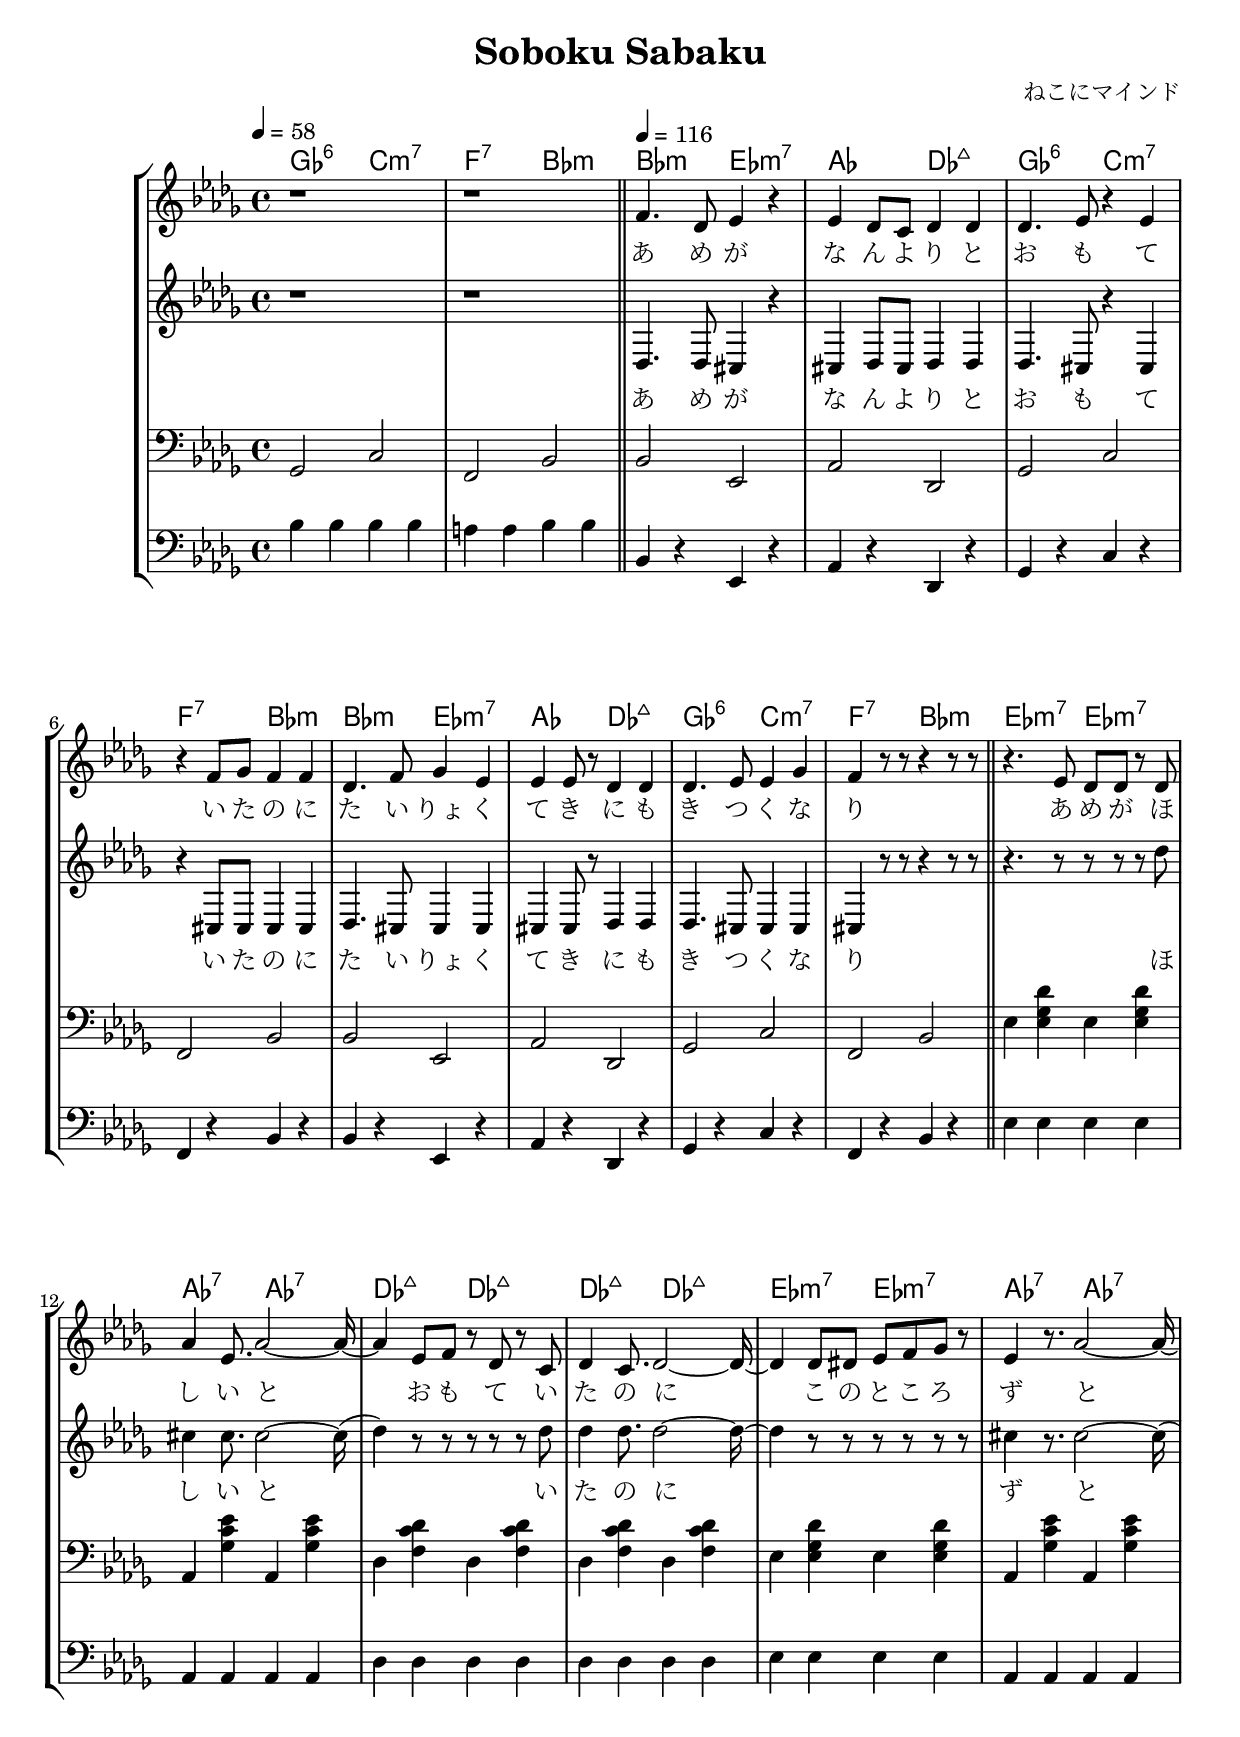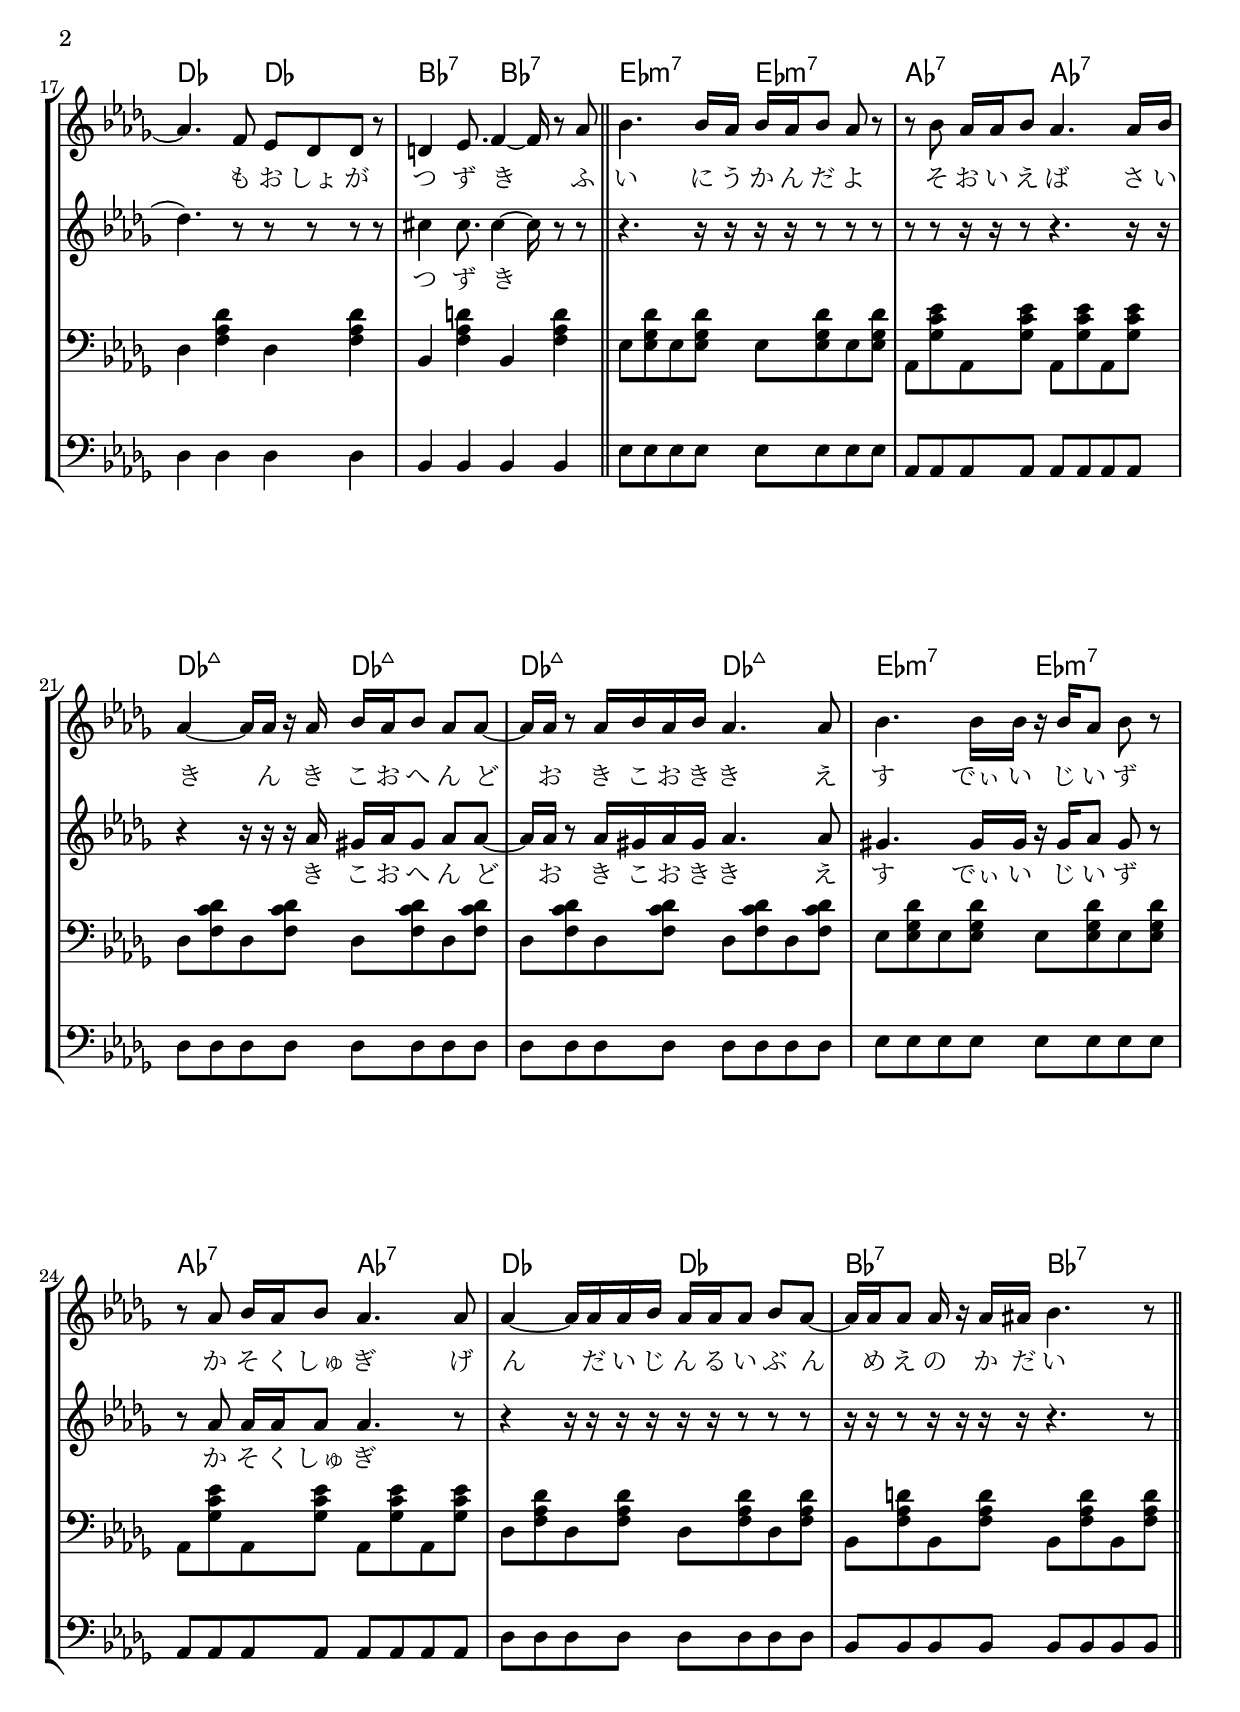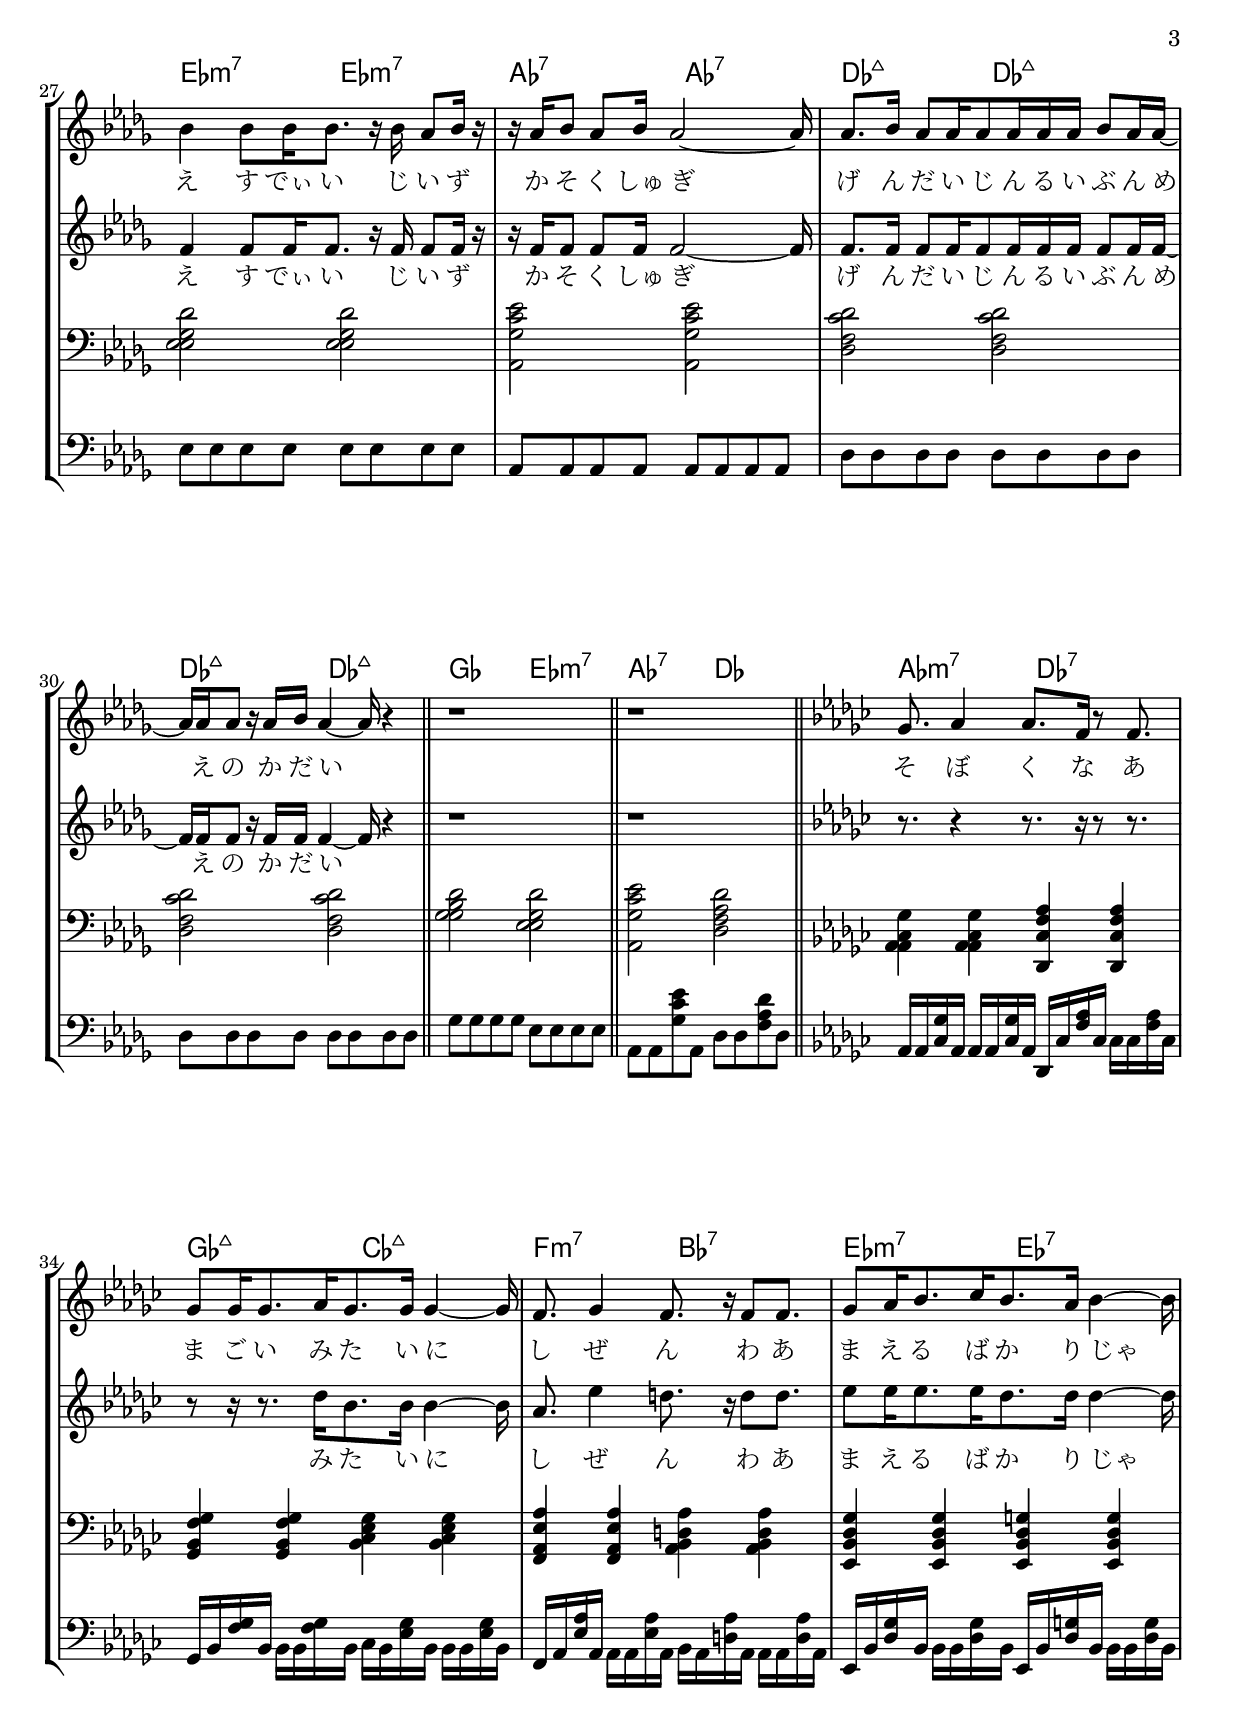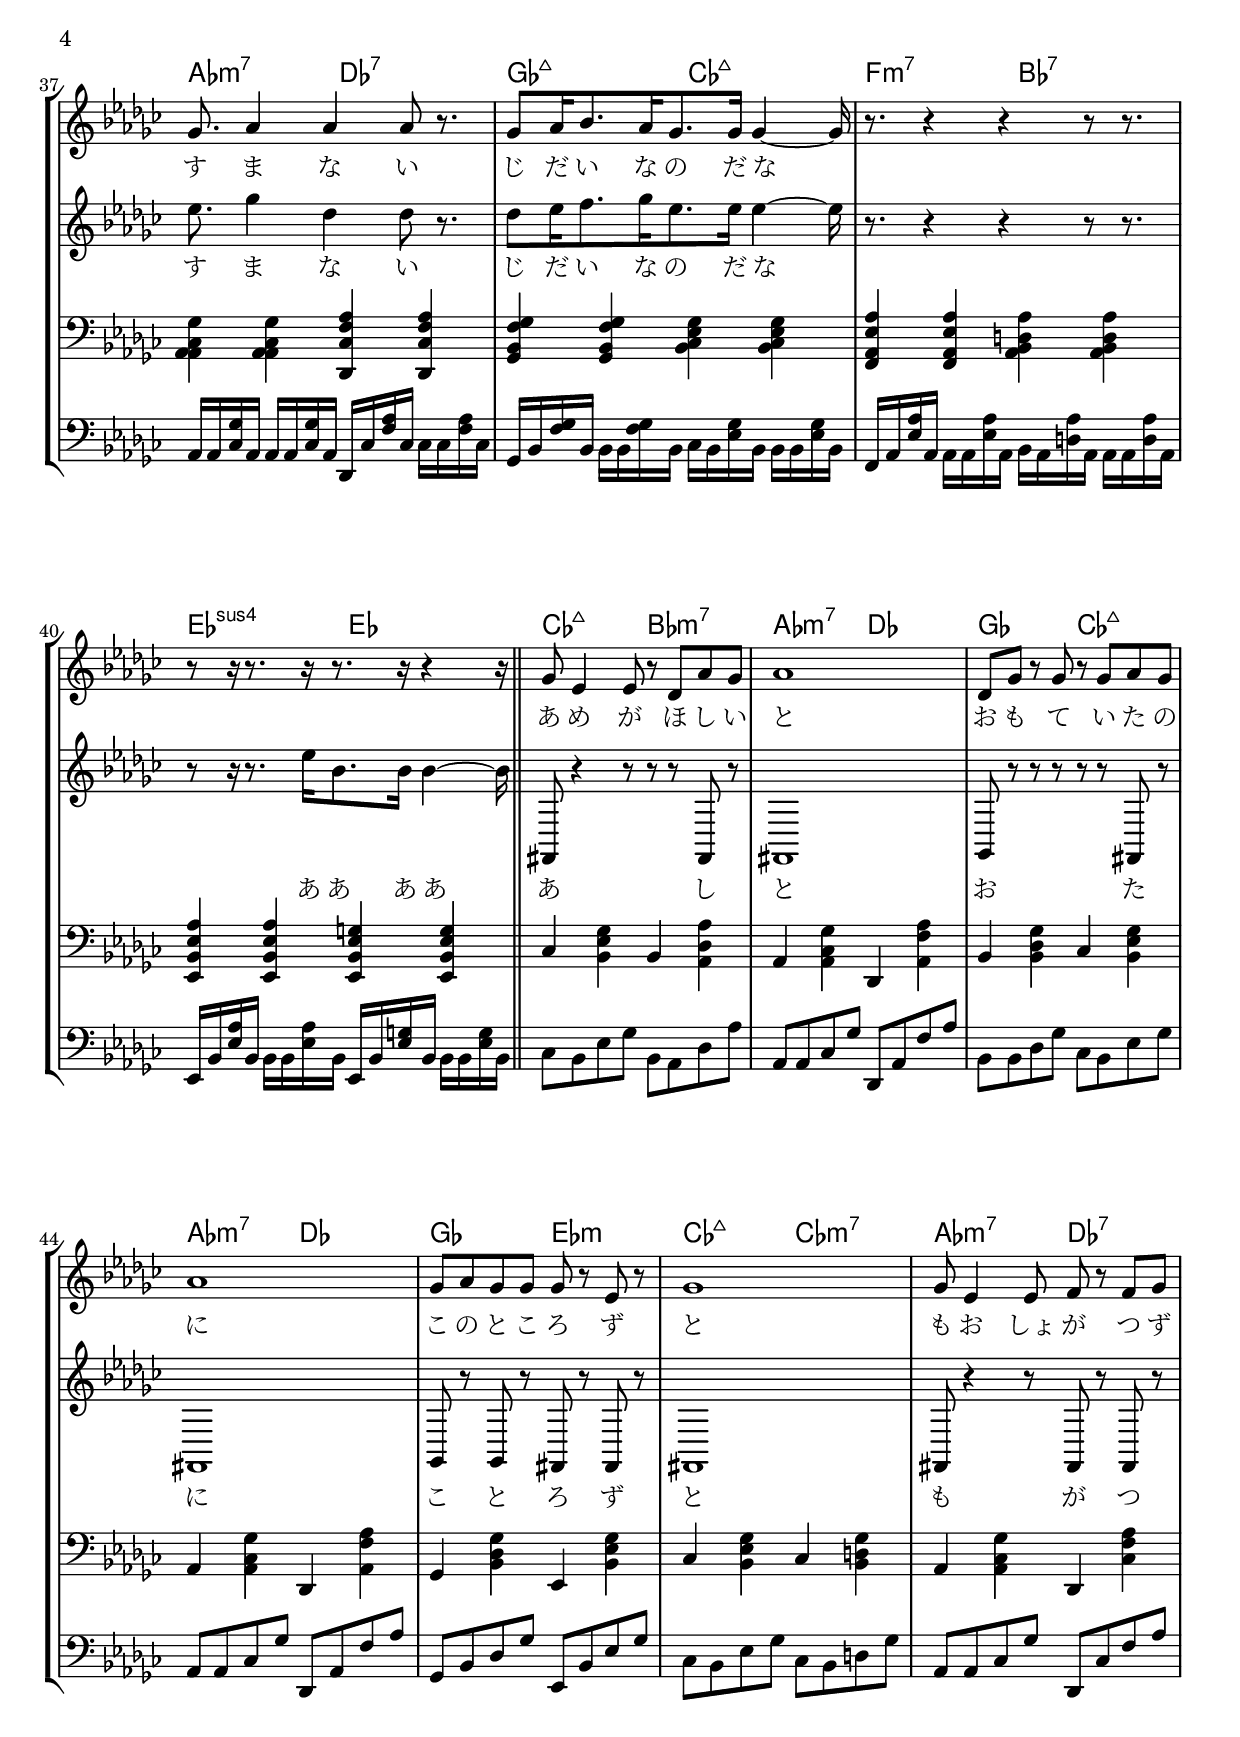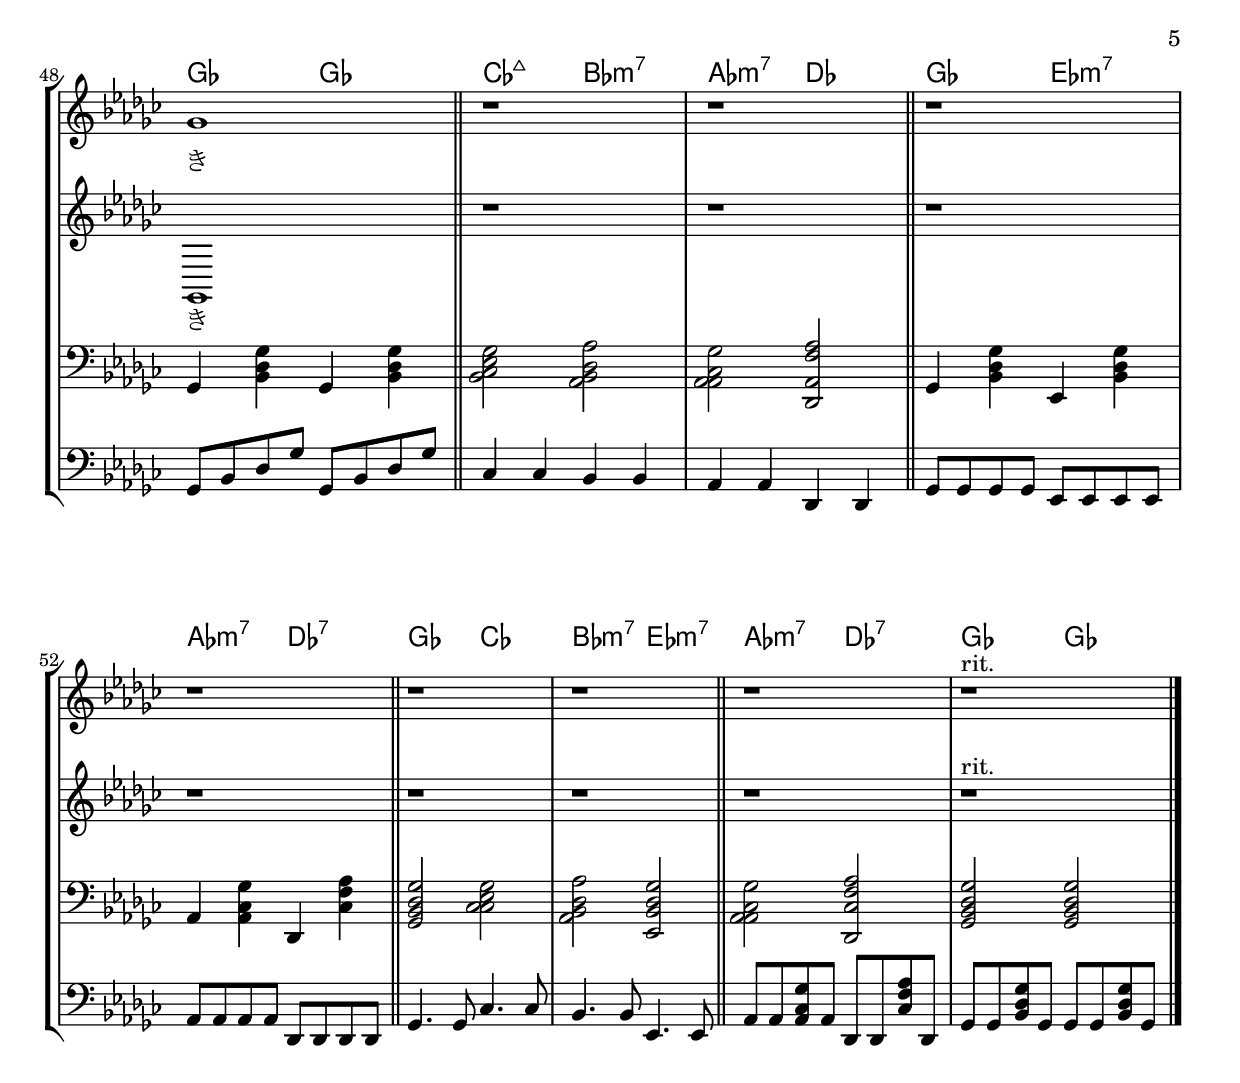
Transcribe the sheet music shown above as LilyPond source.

\version "2.12.1"

\header {
	title = \markup {"Soboku Sabaku"}
	composer = \markup \center-column {ねこにマインド}
}

harmony = \chordmode {
	ges2:6 c:m7 f:7 bes:m 

	bes:m es:min7 as des:maj7 ges:6 c:m7 f:7 bes:m bes:m es:min7 as des:maj7 ges:6 c:m7 f:7 bes:m 

	es:min7 es:min7 as:7 as:7 des:maj7 des:maj7 des:maj7 des:maj7 es:min7 es:min7 as:7 as:7 des des bes:7 bes:7 

	es:min7 es:min7 as:7 as:7 des:maj7 des:maj7 des:maj7 des:maj7 es:min7 es:min7 as:7 as:7 des des bes:7 bes:7 

	es:min7 es:min7 as:7 as:7 des:maj7 des:maj7 des:maj7 des:maj7 

	ges es:min7 

	as:7 des 

	as:min7 des:7 ges:maj7 ces:maj7 f:m7 bes:7 es:min7 es:7 as:min7 des:7 ges:maj7 ces:maj7 f:m7 bes:7 es:sus4 es 

	ces:maj7 bes:min7 as:min7 des ges ces:maj7 as:min7 des ges es:m ces:maj7 ces:min7 as:min7 des:7 ges ges 

	ces:maj7 bes:min7 as:min7 des 

	ges es:min7 as:min7 des:7 

	ges ces bes:min7 es:min7 

	as:min7 des:7 ges ges 
}

melody = {
	\key des \major
	\tempo 4 = 58
	r1 | r1   
	\set Staff.midiInstrument = #"Lead 6 (voice)"
	\set Staff.midiMinimumVolume = #0.7
	\set Staff.midiMaximumVolume = #0.9
		\tempo 4 = 116
f'4.  des'8  es'4  r4 
	es'4  des'8  c'8  des'4  des'4 
	des'4.  es'8  r4  es'4 
	r4  f'8  ges'8  f'4  f'4 
	des'4.  f'8  ges'4  es'4 
	es'4  es'8  r8  des'4  des'4 
	des'4.  es'8  es'4  ges'4 
	f'4  r8  r8  r4  r8  	r8 	\set Staff.midiInstrument = #"mmi0.42"
	\set Staff.midiMinimumVolume = #0.7
	\set Staff.midiMaximumVolume = #0.9
	r4. es'8  des'8  des'8  r8  des'8 
	as'4  es'8.  as'2~as'16~ 
	as'4  es'8  f'8  r8  des'8  r8  c'8 
	des'4  c'8.  des'2~des'16~ 
	des'4  des'8  dis'8  es'8  f'8  ges'8  r8 
	es'4  r8.  as'2~as'16~ 
	as'4.  f'8  es'8  des'8  des'8  r8 
	d'4  es'8.  f'4~f'16  	r8 	\set Staff.midiInstrument = #"mmi0.42"
	\set Staff.midiMinimumVolume = #0.7
	\set Staff.midiMaximumVolume = #0.9
	as'8 
	bes'4.  bes'16  as'16  bes'16  as'16  bes'8  as'8  r8 
	r8  bes'8  as'16  as'16  bes'8  as'4.  as'16  bes'16 
	as'4~as'16  as'16  r16  as'16  bes'16  as'16  bes'8  as'8  as'8~ 
	as'16  as'16  r8  as'16  bes'16  as'16  bes'16  as'4.  as'8 
	bes'4.  bes'16  bes'16  r16  bes'16  as'8  bes'8  r8 
	r8  as'8  bes'16  as'16  bes'8  as'4.  as'8 
	as'4~as'16  as'16  as'16  bes'16  as'16  as'16  as'8  bes'8  as'8~ 
	as'16  as'16  as'8  as'16  r16  as'16  ais'16  bes'4.  	r8 	\set Staff.midiInstrument = #"Synth Voice"
	\set Staff.midiMinimumVolume = #0.7
	\set Staff.midiMaximumVolume = #0.9
	 bes'4  bes'8  bes'16  bes'8.  r16  bes'16  as'8  bes'16  r16 
	r16  as'16  bes'8  as'8  bes'16  as'2~as'16 
	as'8.  bes'16  as'8  as'16  as'8  as'16  as'16  as'16  bes'8  as'16  as'16~ 
	as'16  as'16  as'8  r16  as'16  bes'16  as'4~as'16  	r4 	r1   
	r1   
	\set Staff.midiInstrument = #"mmi0.42"
	\set Staff.midiMinimumVolume = #0.7
	\set Staff.midiMaximumVolume = #0.9
		\key ges \major
ges'8.  as'4  as'8.  f'16  r8  f'8. 
	ges'8  ges'16  ges'8.  as'16  ges'8.  ges'16  ges'4~ges'16 
	f'8.  ges'4  f'8.  r16  f'8  f'8. 
	ges'8  as'16  bes'8.  ces''16  bes'8.  as'16  bes'4~bes'16 
	ges'8.  as'4  as'4  as'8  r8. 
	ges'8  as'16  bes'8.  as'16  ges'8.  ges'16  ges'4~ges'16 
	r8.  r4  r4  r8  r8. 
	r8  r16  r8.  r16  r8.  r16  r4 r16
	\set Staff.midiInstrument = #"mmi0.42"
	\set Staff.midiMinimumVolume = #0.7
	\set Staff.midiMaximumVolume = #0.9
	ges'8  es'4  es'8  r8  des'8  as'8  ges'8 
	as'1 
	des'8  ges'8  r8  ges'8  r8  ges'8  as'8  ges'8 
	as'1 
	ges'8  as'8  ges'8  ges'8  ges'8  r8  es'8  r8 
	ges'1 
	ges'8  es'4  es'8  f'8  r8  f'8  ges'8 
	ges'1
	r1 | r1   
	r1 | r1   
	r1 | r1   
	r1 | r1^"rit." \bar "|."
}

words = \lyricmode {
	
	あ  め  が  な  ん  よ  り  と  お  も  て  い  た  の  に  た  い  りょ  く  て  き  に  も  き  つ  く  な  り  
	あ  め  が  ほ  し  い  と  お  も  て  い  た  の  に  こ  の  と  こ  ろ  ず  と  も  お  しょ  が  つ  ず  き  
	ふ  い  に  う  か  ん  だ  よ  そ  お  い  え  ば  さ  い  き  ん  き  こ  お  へ  ん  ど  お  き  こ  お  き  き  え  す  でぃ  い  じ  い  ず  か  そ  く  しゅ  ぎ  げ  ん  だ  い  じ  ん  る  い  ぶ  ん  め  え  の  か  だ  い  
	え  す  でぃ  い  じ  い  ず  か  そ  く  しゅ  ぎ  げ  ん  だ  い  じ  ん  る  い  ぶ  ん  め  え  の  か  だ  い  
	
	
	そ  ぼ  く  な  あ  ま  ご  い  み  た  い  に  し  ぜ  ん  わ  あ  ま  え  る  ば  か  り  じゃ  す  ま  な  い  じ  だ  い  な  の  だ  な  
	あ  め  が  ほ  し  い  と  お  も  て  い  た  の  に  こ  の  と  こ  ろ  ず  と  も  お  しょ  が  つ  ず  き  
	
	
	
	
}

secondmelody = {
	\key des \major
	\tempo 4 = 58
	r1 | r1   
	\set Staff.midiInstrument = #"Synth Bass 2"
	\set Staff.midiMinimumVolume = #0.7
	\set Staff.midiMaximumVolume = #0.9
		\tempo 4 = 116
des4.  des8  cis4  r4 
	cis4  des8  cis8  des4  des4 
	des4.  cis8  r4  cis4 
	r4  cis8  cis8  cis4  cis4 
	des4.  cis8  cis4  cis4 
	cis4  cis8  r8  des4  des4 
	des4.  cis8  cis4  cis4 
	cis4  r8  r8  r4  r8  	r8 	\set Staff.midiInstrument = #"Sitar"
	\set Staff.midiMinimumVolume = #0.7
	\set Staff.midiMaximumVolume = #0.9
	r4. r8  r8  r8  r8  des''8 
	cis''4  cis''8.  cis''2~cis''16 
	(des''4)  r8  r8  r8  r8  r8  des''8 
	des''4  des''8.  des''2~des''16~ 
	des''4  r8  r8  r8  r8  r8  r8 
	cis''4  r8.  cis''2~cis''16 
	(des''4.)  r8  r8  r8  r8  r8 
	cis''4  cis''8.  cis''4~cis''16  	r8 	\set Staff.midiInstrument = #"Synthbrass 1"
	\set Staff.midiMinimumVolume = #0.7
	\set Staff.midiMaximumVolume = #0.9
	r8 
	r4.  r16  r16  r16  r16  r8  r8  r8 
	r8  r8  r16  r16  r8  r4.  r16  r16 
	r4 r16  r16  r16  as'16  gis'16  as'16  gis'8  as'8  as'8~ 
	as'16  as'16  r8  as'16  gis'16  as'16  gis'16  as'4.  as'8 
	gis'4.  gis'16  gis'16  r16  gis'16  as'8  gis'8  r8 
	r8  as'8  as'16  as'16  as'8  as'4.  r8 
	r4 r16  r16  r16  r16  r16  r16  r8  r8  r8 
	r16  r16  r8  r16  r16  r16  r16  r4.  	r8 	\set Staff.midiInstrument = #"Pad 1 (new age)"
	\set Staff.midiMinimumVolume = #0.7
	\set Staff.midiMaximumVolume = #0.9
	 f'4  f'8  f'16  f'8.  r16  f'16  f'8  f'16  r16 
	r16  f'16  f'8  f'8  f'16  f'2~f'16 
	f'8.  f'16  f'8  f'16  f'8  f'16  f'16  f'16  f'8  f'16  f'16~ 
	f'16  f'16  f'8  r16  f'16  f'16  f'4~f'16  	r4 	r1   
	r1   
	\set Staff.midiInstrument = #"Trumpet"
	\set Staff.midiMinimumVolume = #0.7
	\set Staff.midiMaximumVolume = #0.9
		\key ges \major
r8.  r4  r8.  r16  r8  r8. 
	r8  r16  r8.  des''16  bes'8.  bes'16  bes'4~bes'16 
	as'8.  es''4  d''8.  r16  d''8  d''8. 
	es''8  es''16  es''8.  es''16  des''8.  des''16  des''4~des''16 
	es''8.  ges''4  des''4  des''8  r8. 
	des''8  es''16  f''8.  ges''16  es''8.  es''16  es''4~es''16 
	r8.  r4  r4  r8  r8. 
	r8  r16  r8.  es''16  bes'8.  bes'16  bes'4~bes'16
	\set Staff.midiInstrument = #"Slap Bass 1"
	\set Staff.midiMinimumVolume = #0.7
	\set Staff.midiMaximumVolume = #0.9
	fis,8  r4  r8  r8  r8  fis,8  r8 
	fis,1 
	ges,8  r8  r8  r8  r8  r8  fis,8  r8 
	fis,1 
	ges,8  r8  ges,8  r8  fis,8  r8  fis,8  r8 
	fis,1 
	fis,8  r4  r8  fis,8  r8  fis,8  r8 
	ges,1
	r1 | r1   
	r1 | r1   
	r1 | r1   
	r1 | r1^"rit." \bar "|."
}

secondwords = \lyricmode {
	
	あ  め  が  な  ん  よ  り  と  お  も  て  い  た  の  に  た  い  りょ  く  て  き  に  も  き  つ  く  な  り  
	ほ  し  い  と  い  た  の  に  ず  と  つ  ず  き  
	き  こ  お  へ  ん  ど  お  き  こ  お  き  き  え  す  でぃ  い  じ  い  ず  か  そ  く  しゅ  ぎ  
	え  す  でぃ  い  じ  い  ず  か  そ  く  しゅ  ぎ  げ  ん  だ  い  じ  ん  る  い  ぶ  ん  め  え  の  か  だ  い  
	
	
	み  た  い  に  し  ぜ  ん  わ  あ  ま  え  る  ば  か  り  じゃ  す  ま  な  い  じ  だ  い  な  の  だ  な  あ  あ  あ  あ  
	あ  し  と  お  た  に  こ  と  ろ  ず  と  も  が  つ  き  
	
	
	
	
}

tempochange = {
	\tempo 4 = 58
	r1 | r1 \bar "||"
	\tempo 4 = 116
	r1 | r1 | r1 | r1 | r1 | r1 | r1 | r1 \bar "||"
	\tempo 4 = 116
	r1 | r1 | r1 | r1 | r1 | r1 | r1 | r1 \bar "||"
	\tempo 4 = 116
	r1 | r1 | r1 | r1 | r1 | r1 | r1 | r1 \bar "||"
	\tempo 4 = 116
	r1 | r1 | r1 | r1 \bar "||"
	\tempo 4 = 116
	r1 \bar "||"
	\tempo 4 = 116
	r1 \bar "||"
	\tempo 4 = 116
	r1 | r1 | r1 | r1 | r1 | r1 | r1 | r1 \bar "||"
	\tempo 4 = 116
	r1 | r1 | r1 | r1 | r1 | r1 | r1 | r1 \bar "||"
	\tempo 4 = 116
	r1 | r1 \bar "||"
	\tempo 4 = 116
	r1 | r1 \bar "||"
	\tempo 4 = 116
	r1 | r1 \bar "||"
	\tempo 4 = 116
	r1 | \tempo 4 = 87 r2 \tempo 4 = 77 r2 \bar "|."
}

mainacc = {
	\clef bass
	\set Staff.midiInstrument = #"FX 2 (soundtrack)"
	\set Staff.midiMinimumVolume = #0.3
	\set Staff.midiMaximumVolume = #0.6
	\key des \major
	\tempo 4 = 58
	ges,2
	c2
	f,2
	bes,2
	\bar "||"

	\set Staff.midiInstrument = #"Electric Grand"
	\set Staff.midiMinimumVolume = #0.3
	\set Staff.midiMaximumVolume = #0.6
	\tempo 4 = 116
	bes,2
	~es,2
	as,2
	~des,2
	ges,2
	~c2
	f,2
	~bes,2
	bes,2
	~es,2
	as,2
	~des,2
	ges,2
	~c2
	f,2
	~bes,2
	\bar "||"

	\set Staff.midiInstrument = #"Electric Grand"
	\set Staff.midiMinimumVolume = #0.3
	\set Staff.midiMaximumVolume = #0.6
	es4 <es ges des'>4
	es4 <es ges des'>4
	as,4 <ges c' es'>4
	as,4 <ges c' es'>4
	des4 <f c' des'>4
	des4 <f c' des'>4
	des4 <f c' des'>4
	des4 <f c' des'>4
	es4 <es ges des'>4
	es4 <es ges des'>4
	as,4 <ges c' es'>4
	as,4 <ges c' es'>4
	des4 <f as des'>4
	des4 <f as des'>4
	bes,4 <f as d'>4
	bes,4 <f as d'>4
	\bar "||"

	\set Staff.midiInstrument = #"Electric Grand"
	\set Staff.midiMinimumVolume = #0.3
	\set Staff.midiMaximumVolume = #0.6
	es8 <es ges des'> es <es ges des'>
	es8 <es ges des'> es <es ges des'>
	as,8 <ges c' es'> as, <ges c' es'>
	as,8 <ges c' es'> as, <ges c' es'>
	des8 <f c' des'> des <f c' des'>
	des8 <f c' des'> des <f c' des'>
	des8 <f c' des'> des <f c' des'>
	des8 <f c' des'> des <f c' des'>
	es8 <es ges des'> es <es ges des'>
	es8 <es ges des'> es <es ges des'>
	as,8 <ges c' es'> as, <ges c' es'>
	as,8 <ges c' es'> as, <ges c' es'>
	des8 <f as des'> des <f as des'>
	des8 <f as des'> des <f as des'>
	bes,8 <f as d'> bes, <f as d'>
	bes,8 <f as d'> bes, <f as d'>
	\bar "||"

	\set Staff.midiInstrument = #"Electric Grand"
	\set Staff.midiMinimumVolume = #0.3
	\set Staff.midiMaximumVolume = #0.6
	<es es ges des'>2
	<es es ges des'>2
	<as, ges c' es'>2
	<as, ges c' es'>2
	<des f c' des'>2
	<des f c' des'>2
	<des f c' des'>2
	<des f c' des'>2
	\bar "||"

	\set Staff.midiInstrument = #"Electric Grand"
	\set Staff.midiMinimumVolume = #0.3
	\set Staff.midiMaximumVolume = #0.6
	<ges ges bes des'>2
	<es es ges des'>2
	\bar "||"

	\set Staff.midiInstrument = #"Electric Grand"
	\set Staff.midiMinimumVolume = #0.3
	\set Staff.midiMaximumVolume = #0.6
	<as, ges c' es'>2
	<des f as des'>2
	\bar "||"

	\set Staff.midiInstrument = #"Electric Grand"
	\set Staff.midiMinimumVolume = #0.3
	\set Staff.midiMaximumVolume = #0.6
	\key ges \major
	<as, as, ces ges>4 <as, as, ces ges>4
	<des, ces f as>4 <des, ces f as>4
	<ges, bes, f ges>4 <ges, bes, f ges>4
	<ces bes, es ges>4 <ces bes, es ges>4
	<f, as, es as>4 <f, as, es as>4
	<bes, as, d as>4 <bes, as, d as>4
	<es, bes, des ges>4 <es, bes, des ges>4
	<es, bes, des g>4 <es, bes, des g>4
	<as, as, ces ges>4 <as, as, ces ges>4
	<des, ces f as>4 <des, ces f as>4
	<ges, bes, f ges>4 <ges, bes, f ges>4
	<ces bes, es ges>4 <ces bes, es ges>4
	<f, as, es as>4 <f, as, es as>4
	<bes, as, d as>4 <bes, as, d as>4
	<es, bes, es as>4 <es, bes, es as>4
	<es, bes, es g>4 <es, bes, es g>4
	\bar "||"

	\set Staff.midiInstrument = #"Electric Grand"
	\set Staff.midiMinimumVolume = #0.3
	\set Staff.midiMaximumVolume = #0.6
	ces4 <bes, es ges>4
	bes,4 <as, des as>4
	as,4 <as, ces ges>4
	des,4 <as, f as>4
	bes,4 <bes, des ges>4
	ces4 <bes, es ges>4
	as,4 <as, ces ges>4
	des,4 <as, f as>4
	ges,4 <bes, des ges>4
	es,4 <bes, es ges>4
	ces4 <bes, es ges>4
	ces4 <bes, d ges>4
	as,4 <as, ces ges>4
	des,4 <ces f as>4
	ges,4 <bes, des ges>4
	ges,4 <bes, des ges>4
	\bar "||"

	\set Staff.midiInstrument = #"Electric Grand"
	\set Staff.midiMinimumVolume = #0.3
	\set Staff.midiMaximumVolume = #0.6
	<ces bes, es ges>2
	<bes, as, des as>2
	<as, as, ces ges>2
	<des, as, f as>2
	\bar "||"

	\set Staff.midiInstrument = #"Electric Piano 1"
	\set Staff.midiMinimumVolume = #0.3
	\set Staff.midiMaximumVolume = #0.6
	ges,4 <bes, des ges>4
	es,4 <bes, des ges>4
	as,4 <as, ces ges>4
	des,4 <ces f as>4
	\bar "||"

	\set Staff.midiInstrument = #"Electric Grand"
	\set Staff.midiMinimumVolume = #0.3
	\set Staff.midiMaximumVolume = #0.6
	<ges, bes, des ges>2
	<ces ces es ges>2
	<bes, as, des as>2
	<es, bes, des ges>2
	\bar "||"

	\set Staff.midiInstrument = #"Electric Grand"
	\set Staff.midiMinimumVolume = #0.3
	\set Staff.midiMaximumVolume = #0.6
	<as, as, ces ges>2
	<des, ces f as>2
	<ges, bes, des ges>2
	<ges, bes, des ges>2
	\bar "|."
}

subacc = {
	\clef bass
	\set Staff.midiInstrument = #"Tubular Bells"
	\set Staff.midiMinimumVolume = #0.3
	\set Staff.midiMaximumVolume = #0.6
	\key des \major
	\tempo 4 = 58
	bes4 bes4
	bes4 bes4
	a4 a4
	bes4 bes4
	\bar "||"

	\set Staff.midiInstrument = #"Taiko Drum"
	\set Staff.midiMinimumVolume = #0.3
	\set Staff.midiMaximumVolume = #0.6
	\tempo 4 = 116
	bes,4 r4
	es,4 r4
	as,4 r4
	des,4 r4
	ges,4 r4
	c4 r4
	f,4 r4
	bes,4 r4
	bes,4 r4
	es,4 r4
	as,4 r4
	des,4 r4
	ges,4 r4
	c4 r4
	f,4 r4
	bes,4 r4
	\bar "||"

	\set Staff.midiInstrument = #"Reverse Cymbal"
	\set Staff.midiMinimumVolume = #0.3
	\set Staff.midiMaximumVolume = #0.6
	es4 es4
	es4 es4
	as,4 as,4
	as,4 as,4
	des4 des4
	des4 des4
	des4 des4
	des4 des4
	es4 es4
	es4 es4
	as,4 as,4
	as,4 as,4
	des4 des4
	des4 des4
	bes,4 bes,4
	bes,4 bes,4
	\bar "||"

	\set Staff.midiInstrument = #"Synth Drum"
	\set Staff.midiMinimumVolume = #0.3
	\set Staff.midiMaximumVolume = #0.6
	es8 es8 es8 es8
	es8 es8 es8 es8
	as,8 as,8 as,8 as,8
	as,8 as,8 as,8 as,8
	des8 des8 des8 des8
	des8 des8 des8 des8
	des8 des8 des8 des8
	des8 des8 des8 des8
	es8 es8 es8 es8
	es8 es8 es8 es8
	as,8 as,8 as,8 as,8
	as,8 as,8 as,8 as,8
	des8 des8 des8 des8
	des8 des8 des8 des8
	bes,8 bes,8 bes,8 bes,8
	bes,8 bes,8 bes,8 bes,8
	\bar "||"

	\set Staff.midiInstrument = #"Synth Bass 2"
	\set Staff.midiMinimumVolume = #0.3
	\set Staff.midiMaximumVolume = #0.6
	es8 es8 es8 es8
	es8 es8 es8 es8
	as,8 as,8 as,8 as,8
	as,8 as,8 as,8 as,8
	des8 des8 des8 des8
	des8 des8 des8 des8
	des8 des8 des8 des8
	des8 des8 des8 des8
	\bar "||"

	\set Staff.midiInstrument = #"Orchestra Hit"
	\set Staff.midiMinimumVolume = #0.3
	\set Staff.midiMaximumVolume = #0.6
	ges8 ges8 ges8 ges8
	es8 es8 es8 es8
	\bar "||"

	\set Staff.midiInstrument = #"Synth Drum"
	\set Staff.midiMinimumVolume = #0.3
	\set Staff.midiMaximumVolume = #0.6
	as,8 as,8 <ges c' es'>8 as,8
	des8 des8 <f as des'>8 des8
	\bar "||"

	\set Staff.midiInstrument = #"Synth Bass 2"
	\set Staff.midiMinimumVolume = #0.3
	\set Staff.midiMaximumVolume = #0.6
	\key ges \major
	as,16 as, <ces ges> as, as, as, <ces ges> as,
	des,16 ces <f as> ces ces ces <f as> ces
	ges,16 bes, <f ges> bes, bes, bes, <f ges> bes,
	ces16 bes, <es ges> bes, bes, bes, <es ges> bes,
	f,16 as, <es as> as, as, as, <es as> as,
	bes,16 as, <d as> as, as, as, <d as> as,
	es,16 bes, <des ges> bes, bes, bes, <des ges> bes,
	es,16 bes, <des g> bes, bes, bes, <des g> bes,
	as,16 as, <ces ges> as, as, as, <ces ges> as,
	des,16 ces <f as> ces ces ces <f as> ces
	ges,16 bes, <f ges> bes, bes, bes, <f ges> bes,
	ces16 bes, <es ges> bes, bes, bes, <es ges> bes,
	f,16 as, <es as> as, as, as, <es as> as,
	bes,16 as, <d as> as, as, as, <d as> as,
	es,16 bes, <es as> bes, bes, bes, <es as> bes,
	es,16 bes, <es g> bes, bes, bes, <es g> bes,
	\bar "||"

	\set Staff.midiInstrument = #"FX 2 (soundtrack)"
	\set Staff.midiMinimumVolume = #0.3
	\set Staff.midiMaximumVolume = #0.6
	ces8 bes,8 es8 ges8
	bes,8 as,8 des8 as8
	as,8 as,8 ces8 ges8
	des,8 as,8 f8 as8
	bes,8 bes,8 des8 ges8
	ces8 bes,8 es8 ges8
	as,8 as,8 ces8 ges8
	des,8 as,8 f8 as8
	ges,8 bes,8 des8 ges8
	es,8 bes,8 es8 ges8
	ces8 bes,8 es8 ges8
	ces8 bes,8 d8 ges8
	as,8 as,8 ces8 ges8
	des,8 ces8 f8 as8
	ges,8 bes,8 des8 ges8
	ges,8 bes,8 des8 ges8
	\bar "||"

	\set Staff.midiInstrument = #"Vibraphone"
	\set Staff.midiMinimumVolume = #0.3
	\set Staff.midiMaximumVolume = #0.6
	ces4 ces4
	bes,4 bes,4
	as,4 as,4
	des,4 des,4
	\bar "||"

	\set Staff.midiInstrument = #"Marimba"
	\set Staff.midiMinimumVolume = #0.3
	\set Staff.midiMaximumVolume = #0.6
	ges,8 ges,8 ges,8 ges,8
	es,8 es,8 es,8 es,8
	as,8 as,8 as,8 as,8
	des,8 des,8 des,8 des,8
	\bar "||"

	\set Staff.midiInstrument = #"Vibraphone"
	\set Staff.midiMinimumVolume = #0.3
	\set Staff.midiMaximumVolume = #0.6
	ges,4.ges,8
	ces4.ces8
	bes,4.bes,8
	es,4.es,8
	\bar "||"

	\set Staff.midiInstrument = #"FX 4 (atmosphere)"
	\set Staff.midiMinimumVolume = #0.3
	\set Staff.midiMaximumVolume = #0.6
	as,8 as,8 <as, ces ges>8 as,8
	des,8 des,8 <ces f as>8 des,8
	ges,8 ges,8 <bes, des ges>8 ges,8
	ges,8 ges,8 <bes, des ges>8 ges,8
	\bar "|."
}

percA = {
	\drummode {
	r1 |r1 \bar "||"
	r1  |r1  |r1  |r1  |r1  |r1  |r1  |r2 r8 hho4 hho8  \bar "||"
	r1  |r1  |r1  |r1  |r1  |r1  |r1  |r2 r8 hho4 hho8  \bar "||"
	cymr4 cymr4 cymr4 cymr4  |cymr4 cymr8 cymr16 cymr16 cymr4 cymr4  |cymr4 cymr4 cymr4 cymr4  |cymr4 cymr2.  |cymr4 cymr4 cymr4 cymr4  |cymr4 cymr8 cymr16 cymr16 cymr4 cymr4  |cymr4 cymr4 cymr4 cymr4  |cymr4 cymr2.  \bar "||"
	r8 cymr16 cymr16 cymr8 cymr16 cymr16 cymr8 cymr16 cymr16 cymr8 cymr8  |cymr8 cymr16 cymr16 cymr8 cymr16 cymr16 cymr8 cymr16 cymr16 cymr8 cymr8  |cymr8 cymr16 cymr16 cymr8 cymr16 cymr16 cymr8 cymr16 cymr16 cymr8 cymr16 cymr16  |cymr8 cymr16 cymr16 cymr8 cymr16 cymr16 cymr8 cymr16 cymr16 cymr8 cymr8  \bar "||"
	r1  \bar "||"
	hh4 hh4 hh2  \bar "||"
	r8 hho8 hho8 hho8 hho8 hho8 hho8 hho8  |hho8 hho8 hho8 hho8 hho8 hho8 hho8 hho8  |r8 hho8 hho8 hho8 hho8 hho8 hho8 hho8  |hho8 hho8 hho8 hho8 hho2  |r8 hho8 hho8 hho8 hho8 hho8 hho8 hho8  |hho8 hho8 hho8 hho8 hho8 hho8 hho8 hho8  |r8 hho8 hho8 hho8 hho8 hho8 hho8 hho8  |hho8 hho8 hho2.  \bar "||"
	r8 cymr16 cymr16 cymr8 cymr16 cymr16 cymr8 cymr16 cymr16 cymr8 cymr8  |cymr8 cymr16 cymr16 cymr8 cymr16 cymr16 cymr8 cymr16 cymr16 cymr8 cymr8  |cymr8 cymr16 cymr16 cymr8 cymr16 cymr16 cymr8 cymr16 cymr16 cymr8 cymr16 cymr16  |cymr8 cymr16 cymr16 cymr8 cymr16 cymr16 cymr8 cymr16 cymr16 cymr8 cymr8  |r8 cymr16 cymr16 cymr8 cymr16 cymr16 cymr8 cymr16 cymr16 cymr8 cymr8  |cymr8 cymr16 cymr16 cymr8 cymr16 cymr16 cymr8 cymr16 cymr16 cymr8 cymr8  |cymr8 cymr16 cymr16 cymr8 cymr16 cymr16 cymr8 cymr16 cymr16 cymr8 cymr16 cymr16  |cymr8 cymr16 cymr16 cymr8 cymr16 cymr16 cymr8 cymr16 cymr16 cymr8 cymr8  \bar "||"
	r1 |r1 \bar "||"
	r1  |r2 r8 hho4 hho8  \bar "||"
	r1 |r1 \bar "||"
	cymr4 cymr4 cymr4 cymr4  |cymr4 cymr8 cymr16 cymr16 cymr4 cymr4  \bar "|."
	}
}

percB = {
	\drummode {
	r1 |r1 \bar "||"
	r4. hhp2 hhp8  |r4. hhp2 hhp8  |r4. hhp2 hhp8  |r4. hhp2 hhp8  |r4. hhp2 hhp8  |r4. hhp2 hhp8  |r4. hhp2 hhp8  |hhp4 hhp4 hhp4 hhp4  \bar "||"
	r4. hhp2 hhp8  |r4. hhp2 hhp8  |r4. hhp2 hhp8  |r4. hhp2 hhp8  |r4. hhp2 hhp8  |r4. hhp2 hhp8  |r4. hhp2 hhp8  |hhp4 hhp4 hhp4 hhp4  \bar "||"
	r2 sn2  |r2 sn2  |r2 sn2  |r8 sn8 sn2.  |r2 sn2  |r2 sn2  |r2 sn2  |r8 sn8 sn2.  \bar "||"
	r4 sn2 sn4  |r4 sn8 sn4. sn4  |r4 sn2 sn4  |r4 sn2 sn8 sn16 sn16  \bar "||"
	sn16 sn16 sn16 sn16 sn16 sn16 sn16 sn16 sn16 sn16 sn16 sn16 sn16 sn16 sn16 sn16  \bar "||"
	r4 sn4 r16 sn16 sn16 sn16 sn16 sn16 sn16 sn16  \bar "||"
	r8 sn4 sn4 sn4 sn8  |r8 sn4 sn4 sn4 sn8  |r8 sn4 sn4 sn4 sn8  |r8 sn4 sn8 sn8 sn16 sn4 r16  |r8 sn4 sn4 sn4 sn8  |r8 sn4 sn4 sn4 sn8  |r8 sn4 sn4 sn4 sn8  |r8 sn8. sn16 sn8 sn16 sn16 sn16 sn8. sn8  \bar "||"
	r4 sn2 sn4  |r4 sn8 sn4. sn4  |r4 sn2 sn4  |r4 sn8 sn4. sn4  |r4 sn2 sn4  |r4 sn8 sn4. sn4  |r4 sn2 sn4  |r4 sn2 sn8 sn16 sn16  \bar "||"
	r1 |r1 \bar "||"
	r4. hhp2 hhp8  |hhp4 hhp4 hhp4 hhp4  \bar "||"
	r1 |r1 \bar "||"
	r2 sn2  |r2 sn2  \bar "|."
	}
}

percC = {
	\drummode {
	r1 |r1 \bar "||"
	hh4 hh4 hh4 hh4  |hh4 hh4 hh4 hh4  |hh4 hh4 hh4 hh4  |hh4 hh4 hh4 hh4  |hh4 hh4 hh4 hh4  |hh4 hh4 hh4 hh4  |hh4 hh4 hh4 hh4  |r4. hh2 r8  \bar "||"
	hh4 hh4 hh4 hh4  |hh4 hh4 hh4 hh4  |hh4 hh4 hh4 hh4  |hh4 hh4 hh4 hh4  |hh4 hh4 hh4 hh4  |hh4 hh4 hh4 hh4  |hh4 hh4 hh4 hh4  |r4. hh2 r8  \bar "||"
	bd2. r8 bd8  |bd2. r8 bd8  |bd2. r8 bd8  |bd4. bd8 bd4. bd8  |bd2. r8 bd8  |bd2. r8 bd8  |bd2. r8 bd8  |bd2 r8 bd4.  \bar "||"
	bd8. bd16 bd8. bd16 bd8. bd16 bd8. bd16  |bd8. bd16 bd8. bd16 bd8. bd16 bd4  |bd8. bd16 bd8. bd16 bd8. bd16 bd8. bd16  |bd8. bd16 bd8. bd16 bd8. bd16 bd8. bd16  \bar "||"
	bd4 bd4 bd8 bd8 bd8 bd8  \bar "||"
	bd8 bd8 bd8 bd8 bd8 bd8 bd8 bd8  \bar "||"
	bd4 bd4 bd8. bd8 bd8.  |bd4 bd4 bd8. bd8 bd8.  |bd4 bd4 bd8. bd8 bd8.  |bd4 bd4 r16 bd4. r16  |bd4 bd4 bd8. bd8 bd8.  |bd4 bd4 bd8. bd8 bd8.  |bd4 bd4 bd8. bd8 bd8.  |bd8 bd8 bd8. bd8. bd8 bd8 bd8  \bar "||"
	bd8. bd16 bd8. bd16 bd8. bd16 bd8. bd16  |bd8. bd16 bd8. bd16 bd8. bd16 bd4  |bd8. bd16 bd8. bd16 bd8. bd16 bd8. bd16  |bd8. bd16 bd8. bd16 bd8. bd16 bd4  |bd8. bd16 bd8. bd16 bd8. bd16 bd8. bd16  |bd8. bd16 bd8. bd16 bd8. bd16 bd4  |bd8. bd16 bd8. bd16 bd8. bd16 bd8. bd16  |bd8. bd16 bd8. bd16 bd8. bd16 bd8. bd16  \bar "||"
	r1 |r1 \bar "||"
	hh4 hh4 hh4 hh4  |r4. hh2 r8  \bar "||"
	r1 |r1 \bar "||"
	bd2. r8 bd8  |bd2 r8 bd4.  \bar "|."
	}
}

percD = {
	\drummode {
	r1 |r1 \bar "||"
	bd2. r8 bd8  |bd8. bd8. bd2 bd8  |bd2. r8 bd8  |bd8. bd8. bd2 bd8  |bd2. r8 bd8  |bd8. bd8. bd2 bd8  |bd2. r8 bd8  |bd8. bd4. r16 bd4 bd8  \bar "||"
	bd2. r8 bd8  |bd8. bd8. bd2 bd8  |bd2. r8 bd8  |bd8. bd8. bd2 bd8  |bd2. r8 bd8  |bd8. bd8. bd2 bd8  |bd2. r8 bd8  |bd8. bd4. r16 bd4 bd8  \bar "||"
	r1 |r1 |r1 |r2 r8 tommh8 tommh4  |r1 |r1 |r1 |r8. tommh8. tommh2 r8  \bar "||"
	r1  |r2 r16 tommh4. r16  |r1  |r4. tommh2 r8  \bar "||"
	r8 hhp4 hhp4 hhp4 hhp8  \bar "||"
	r8 hho4 hho2 r8  \bar "||"
	cymc1  |r1  |cymc1  |r1  |cymc1  |r1  |cymc1  |r1  \bar "||"
	r1  |r2 r16 tommh4. r16  |r1  |r2 r16 tommh4. r16  |r1  |r2 r16 tommh4. r16  |r1  |r4. tommh2 r8  \bar "||"
	r1 |r1 \bar "||"
	bd2. r8 bd8  |bd8. bd4. r16 bd4 bd8  \bar "||"
	r1 |r1 \bar "||"
	r1 |r8. tommh8. tommh2 r8  \bar "|."
	}
}

percE = {
	\drummode {
	r1 |r1 \bar "||"
	r1 | r1 | r1 | r1 | r1 | r1 | r1 | r1 \bar "||"
	r1 | r1 | r1 | r1 | r1 | r1 | r1 | r1 \bar "||"
	r1 |r1 |r1 |r2. r8 toml8  |r1 |r1 |r1 |r2. toml8 toml8  \bar "||"
	r1  |r2. r8 toml8  |r1  |r2 r16 toml4. r16  \bar "||"
	cymc1  \bar "||"
	cymc4 cymc4 cymc4 cymc4  \bar "||"
	r1 |r1 |r1 |r2. tommh16 tommh8.  |r1 |r1 |r1 |r2. tommh16 tommh8.  \bar "||"
	r1  |r2. r8 toml8  |r1  |r2. r8 toml8  |r1  |r2. r8 toml8  |r1  |r2 r16 toml4. r16  \bar "||"
	r1 |r1 \bar "||"
	r1 | r1 \bar "||"
	r1 |r1 \bar "||"
	r1 |r2. toml8 toml8  \bar "|."
	}
}

percF = {
	\drummode {
	r1 | r1 \bar "||"
	r1 | r1 | r1 | r1 | r1 | r1 | r1 | r1 \bar "||"
	r1 | r1 | r1 | r1 | r1 | r1 | r1 | r1 \bar "||"
	r1 |r1 |r1 |r1 |r1 |r1 |r1 |hho1  \bar "||"
	cymc1  |r1 |r1 |r1 \bar "||"
	r1 \bar "||"
	r8 tommh2 tommh8. tommh16 tommh8  \bar "||"
	r1 |r1 |r1 |r2. r8 tomfh16 tomfh16  |r1 |r1 |r1 |r2. r8 tomfh8  \bar "||"
	cymc1  |r1 |r1 |r1 |cymc1  |r1 |r1 |r1 \bar "||"
	r1 | r1 \bar "||"
	r1 | r1 \bar "||"
	r1 | r1 \bar "||"
	r1 |hho1  \bar "|."
	}
}

percG = {
	\drummode {
	r1 | r1 \bar "||"
	r1 | r1 | r1 | r1 | r1 | r1 | r1 | r1 \bar "||"
	r1 | r1 | r1 | r1 | r1 | r1 | r1 | r1 \bar "||"
	r1 | r1 | r1 | r1 | r1 | r1 | r1 | r1 \bar "||"
	r1 | r1 | r1 | r1 \bar "||"
	r1 \bar "||"
	r4. toml16 toml2 toml16  \bar "||"
	r1 |r1 |r1 |r1 |r1 |r1 |r1 |r2. tomml16 tomml8.  \bar "||"
	r1 | r1 | r1 | r1 | r1 | r1 | r1 | r1 \bar "||"
	r1 | r1 \bar "||"
	r1 | r1 \bar "||"
	r1 | r1 \bar "||"
	r1 | r1 \bar "|."
	}
}

\score {
	<<
		\new StaffGroup <<
			\new ChordNames {\harmony}
			\new Voice = "melody" {\melody}
			\new Lyrics \lyricsto "melody" \words
			\new Voice = "secondmelody" {\secondmelody}
			\new Lyrics \lyricsto "secondmelody" \secondwords
			\new Staff = "mainacc" {\mainacc}
			\new Staff = "subacc" {\subacc}
		>>
	>>
	\layout { }
}
